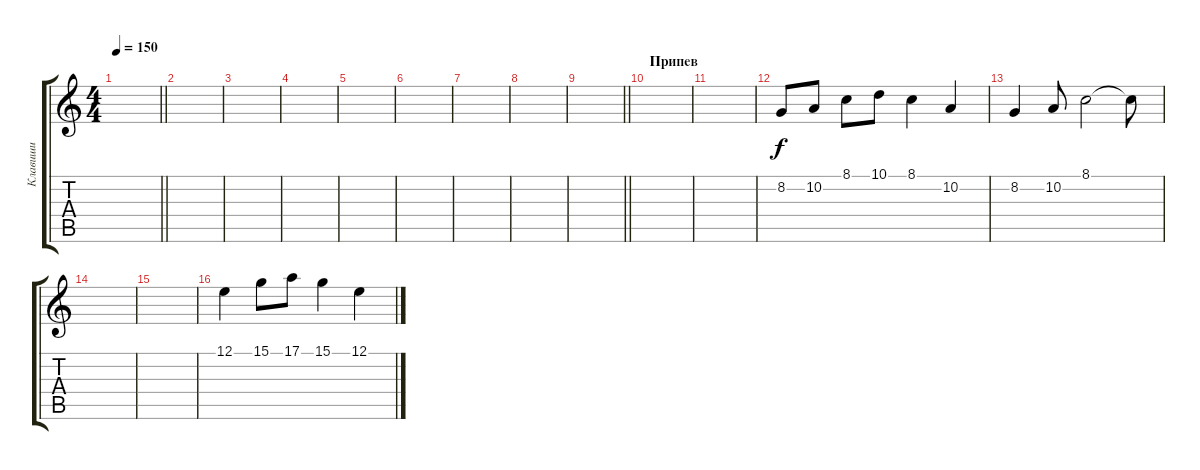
\track ("Клавиши" "Клавиши") {instrument flute}
\staff {score tabs}
\tuning (E4 B3 G3 D3 A2 E2) {hide}
\ts (4 4)
\tempo 150
\clef g2
\barLineRight lightlight
\ks c
|
|
|
|
|
|
|
|
\barLineRight lightlight
|
\section ("" "Припев")
|
|
8.2.8 10.2.8 8.1.8 10.1.8 8.1.4 10.2.4 |
8.2.4 10.2.8 8.1.2 8.1{t}.8 |
|
|
12.1.4 15.1.8 17.1.8 15.1.4 12.1.4
